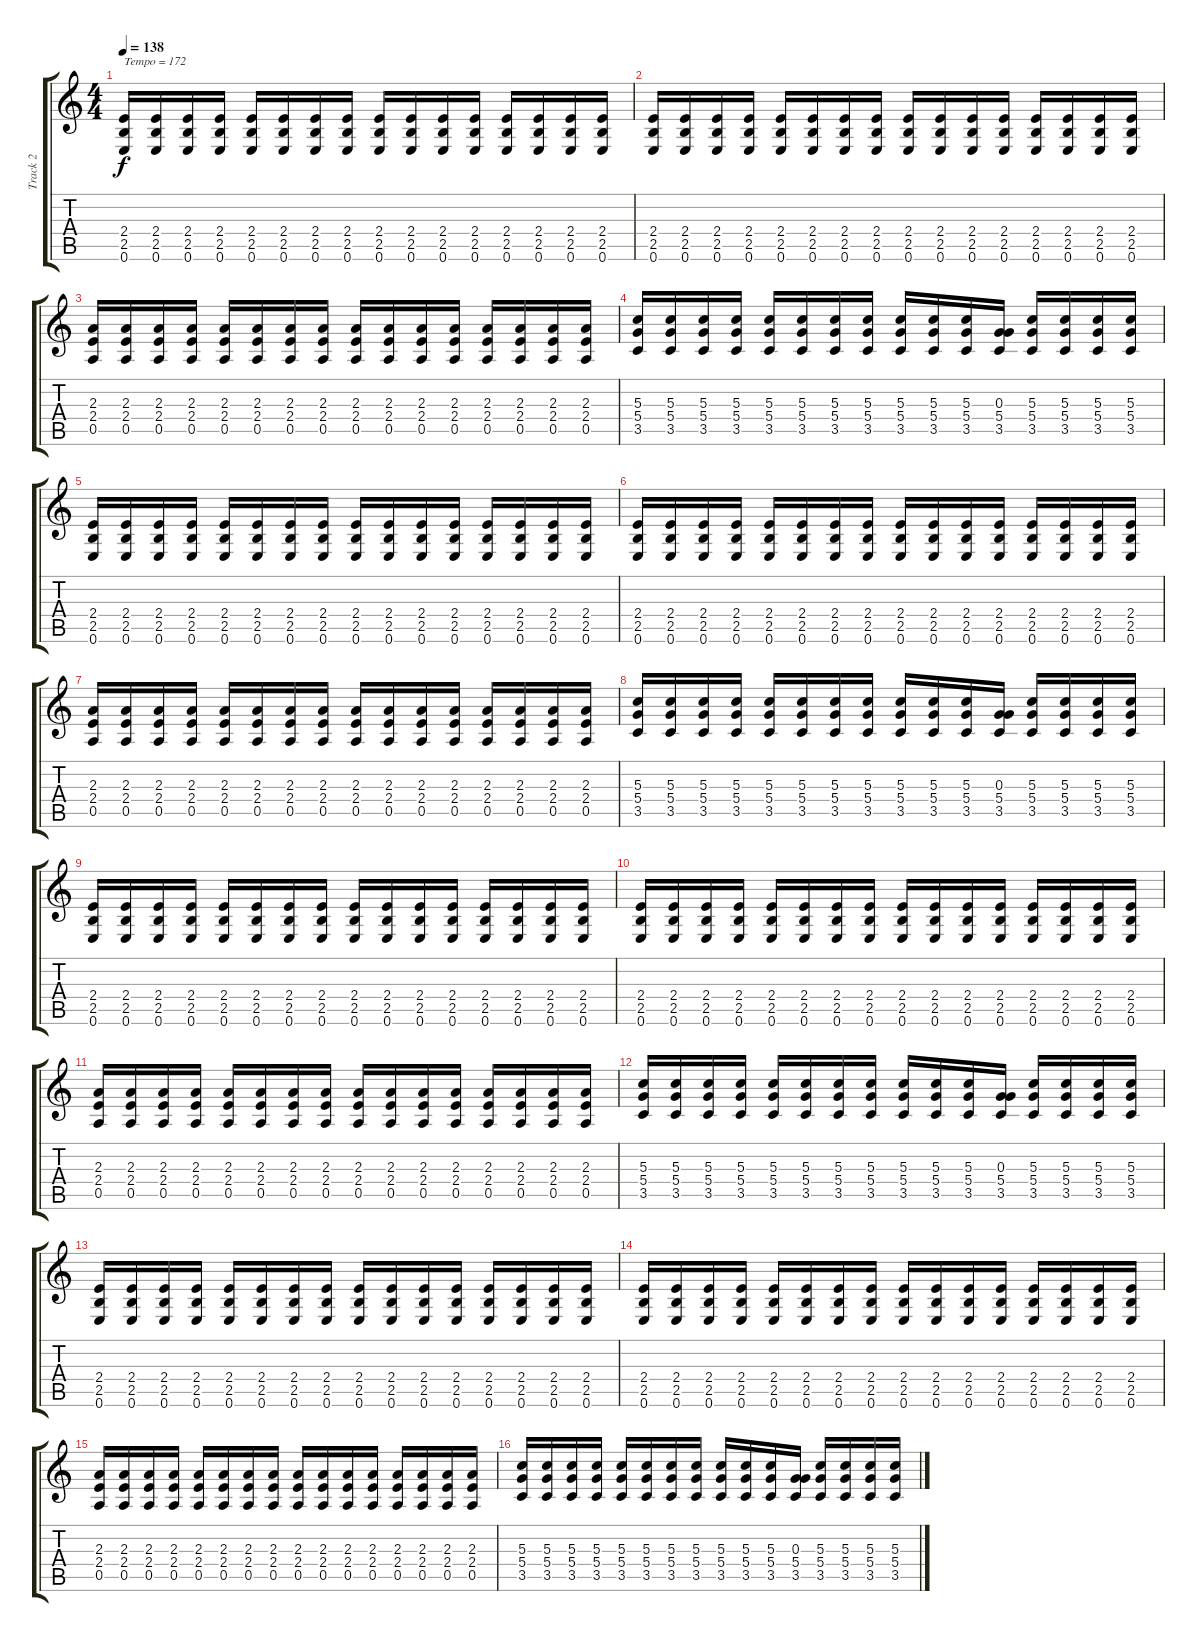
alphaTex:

\track ("Track 2" "Track 2") {instrument distortionguitar}
\staff {score tabs}
\tuning (E4 B3 G3 D3 A2 E2) {hide}
\ts (4 4)
\tempo 138
\clef g2
\ks c
(2.4 2.5 0.6).16{txt "Tempo = 172" dy f} (2.4 2.5 0.6).16 (2.4 2.5 0.6).16 (2.4 2.5 0.6).16 (2.4 2.5 0.6).16 (2.4 2.5 0.6).16 (2.4 2.5 0.6).16 (2.4 2.5 0.6).16 (2.4 2.5 0.6).16 (2.4 2.5 0.6).16 (2.4 2.5 0.6).16 (2.4 2.5 0.6).16 (2.4 2.5 0.6).16 (2.4 2.5 0.6).16 (2.4 2.5 0.6).16 (2.4 2.5 0.6).16 |
(2.4 2.5 0.6).16 (2.4 2.5 0.6).16 (2.4 2.5 0.6).16 (2.4 2.5 0.6).16 (2.4 2.5 0.6).16 (2.4 2.5 0.6).16 (2.4 2.5 0.6).16 (2.4 2.5 0.6).16 (2.4 2.5 0.6).16 (2.4 2.5 0.6).16 (2.4 2.5 0.6).16 (2.4 2.5 0.6).16 (2.4 2.5 0.6).16 (2.4 2.5 0.6).16 (2.4 2.5 0.6).16 (2.4 2.5 0.6).16 |
(2.3 2.4 0.5).16 (2.3 2.4 0.5).16 (2.3 2.4 0.5).16 (2.3 2.4 0.5).16 (2.3 2.4 0.5).16 (2.3 2.4 0.5).16 (2.3 2.4 0.5).16 (2.3 2.4 0.5).16 (2.3 2.4 0.5).16 (2.3 2.4 0.5).16 (2.3 2.4 0.5).16 (2.3 2.4 0.5).16 (2.3 2.4 0.5).16 (2.3 2.4 0.5).16 (2.3 2.4 0.5).16 (2.3 2.4 0.5).16 |
(5.3 5.4 3.5).16 (5.3 5.4 3.5).16 (5.3 5.4 3.5).16 (5.3 5.4 3.5).16 (5.3 5.4 3.5).16 (5.3 5.4 3.5).16 (5.3 5.4 3.5).16 (5.3 5.4 3.5).16 (5.3 5.4 3.5).16 (5.3 5.4 3.5).16 (5.3 5.4 3.5).16 (0.3 5.4 3.5).16 (5.3 5.4 3.5).16 (5.3 5.4 3.5).16 (5.3 5.4 3.5).16 (5.3 5.4 3.5).16 |
(2.4 2.5 0.6).16 (2.4 2.5 0.6).16 (2.4 2.5 0.6).16 (2.4 2.5 0.6).16 (2.4 2.5 0.6).16 (2.4 2.5 0.6).16 (2.4 2.5 0.6).16 (2.4 2.5 0.6).16 (2.4 2.5 0.6).16 (2.4 2.5 0.6).16 (2.4 2.5 0.6).16 (2.4 2.5 0.6).16 (2.4 2.5 0.6).16 (2.4 2.5 0.6).16 (2.4 2.5 0.6).16 (2.4 2.5 0.6).16 |
(2.4 2.5 0.6).16 (2.4 2.5 0.6).16 (2.4 2.5 0.6).16 (2.4 2.5 0.6).16 (2.4 2.5 0.6).16 (2.4 2.5 0.6).16 (2.4 2.5 0.6).16 (2.4 2.5 0.6).16 (2.4 2.5 0.6).16 (2.4 2.5 0.6).16 (2.4 2.5 0.6).16 (2.4 2.5 0.6).16 (2.4 2.5 0.6).16 (2.4 2.5 0.6).16 (2.4 2.5 0.6).16 (2.4 2.5 0.6).16 |
(2.3 2.4 0.5).16 (2.3 2.4 0.5).16 (2.3 2.4 0.5).16 (2.3 2.4 0.5).16 (2.3 2.4 0.5).16 (2.3 2.4 0.5).16 (2.3 2.4 0.5).16 (2.3 2.4 0.5).16 (2.3 2.4 0.5).16 (2.3 2.4 0.5).16 (2.3 2.4 0.5).16 (2.3 2.4 0.5).16 (2.3 2.4 0.5).16 (2.3 2.4 0.5).16 (2.3 2.4 0.5).16 (2.3 2.4 0.5).16 |
(5.3 5.4 3.5).16 (5.3 5.4 3.5).16 (5.3 5.4 3.5).16 (5.3 5.4 3.5).16 (5.3 5.4 3.5).16 (5.3 5.4 3.5).16 (5.3 5.4 3.5).16 (5.3 5.4 3.5).16 (5.3 5.4 3.5).16 (5.3 5.4 3.5).16 (5.3 5.4 3.5).16 (0.3 5.4 3.5).16 (5.3 5.4 3.5).16 (5.3 5.4 3.5).16 (5.3 5.4 3.5).16 (5.3 5.4 3.5).16 |
(2.4 2.5 0.6).16 (2.4 2.5 0.6).16 (2.4 2.5 0.6).16 (2.4 2.5 0.6).16 (2.4 2.5 0.6).16 (2.4 2.5 0.6).16 (2.4 2.5 0.6).16 (2.4 2.5 0.6).16 (2.4 2.5 0.6).16 (2.4 2.5 0.6).16 (2.4 2.5 0.6).16 (2.4 2.5 0.6).16 (2.4 2.5 0.6).16 (2.4 2.5 0.6).16 (2.4 2.5 0.6).16 (2.4 2.5 0.6).16 |
(2.4 2.5 0.6).16 (2.4 2.5 0.6).16 (2.4 2.5 0.6).16 (2.4 2.5 0.6).16 (2.4 2.5 0.6).16 (2.4 2.5 0.6).16 (2.4 2.5 0.6).16 (2.4 2.5 0.6).16 (2.4 2.5 0.6).16 (2.4 2.5 0.6).16 (2.4 2.5 0.6).16 (2.4 2.5 0.6).16 (2.4 2.5 0.6).16 (2.4 2.5 0.6).16 (2.4 2.5 0.6).16 (2.4 2.5 0.6).16 |
(2.3 2.4 0.5).16 (2.3 2.4 0.5).16 (2.3 2.4 0.5).16 (2.3 2.4 0.5).16 (2.3 2.4 0.5).16 (2.3 2.4 0.5).16 (2.3 2.4 0.5).16 (2.3 2.4 0.5).16 (2.3 2.4 0.5).16 (2.3 2.4 0.5).16 (2.3 2.4 0.5).16 (2.3 2.4 0.5).16 (2.3 2.4 0.5).16 (2.3 2.4 0.5).16 (2.3 2.4 0.5).16 (2.3 2.4 0.5).16 |
(5.3 5.4 3.5).16 (5.3 5.4 3.5).16 (5.3 5.4 3.5).16 (5.3 5.4 3.5).16 (5.3 5.4 3.5).16 (5.3 5.4 3.5).16 (5.3 5.4 3.5).16 (5.3 5.4 3.5).16 (5.3 5.4 3.5).16 (5.3 5.4 3.5).16 (5.3 5.4 3.5).16 (0.3 5.4 3.5).16 (5.3 5.4 3.5).16 (5.3 5.4 3.5).16 (5.3 5.4 3.5).16 (5.3 5.4 3.5).16 |
(2.4 2.5 0.6).16 (2.4 2.5 0.6).16 (2.4 2.5 0.6).16 (2.4 2.5 0.6).16 (2.4 2.5 0.6).16 (2.4 2.5 0.6).16 (2.4 2.5 0.6).16 (2.4 2.5 0.6).16 (2.4 2.5 0.6).16 (2.4 2.5 0.6).16 (2.4 2.5 0.6).16 (2.4 2.5 0.6).16 (2.4 2.5 0.6).16 (2.4 2.5 0.6).16 (2.4 2.5 0.6).16 (2.4 2.5 0.6).16 |
(2.4 2.5 0.6).16 (2.4 2.5 0.6).16 (2.4 2.5 0.6).16 (2.4 2.5 0.6).16 (2.4 2.5 0.6).16 (2.4 2.5 0.6).16 (2.4 2.5 0.6).16 (2.4 2.5 0.6).16 (2.4 2.5 0.6).16 (2.4 2.5 0.6).16 (2.4 2.5 0.6).16 (2.4 2.5 0.6).16 (2.4 2.5 0.6).16 (2.4 2.5 0.6).16 (2.4 2.5 0.6).16 (2.4 2.5 0.6).16 |
(2.3 2.4 0.5).16 (2.3 2.4 0.5).16 (2.3 2.4 0.5).16 (2.3 2.4 0.5).16 (2.3 2.4 0.5).16 (2.3 2.4 0.5).16 (2.3 2.4 0.5).16 (2.3 2.4 0.5).16 (2.3 2.4 0.5).16 (2.3 2.4 0.5).16 (2.3 2.4 0.5).16 (2.3 2.4 0.5).16 (2.3 2.4 0.5).16 (2.3 2.4 0.5).16 (2.3 2.4 0.5).16 (2.3 2.4 0.5).16 |
(5.3 5.4 3.5).16 (5.3 5.4 3.5).16 (5.3 5.4 3.5).16 (5.3 5.4 3.5).16 (5.3 5.4 3.5).16 (5.3 5.4 3.5).16 (5.3 5.4 3.5).16 (5.3 5.4 3.5).16 (5.3 5.4 3.5).16 (5.3 5.4 3.5).16 (5.3 5.4 3.5).16 (0.3 5.4 3.5).16 (5.3 5.4 3.5).16 (5.3 5.4 3.5).16 (5.3 5.4 3.5).16 (5.3 5.4 3.5).16
